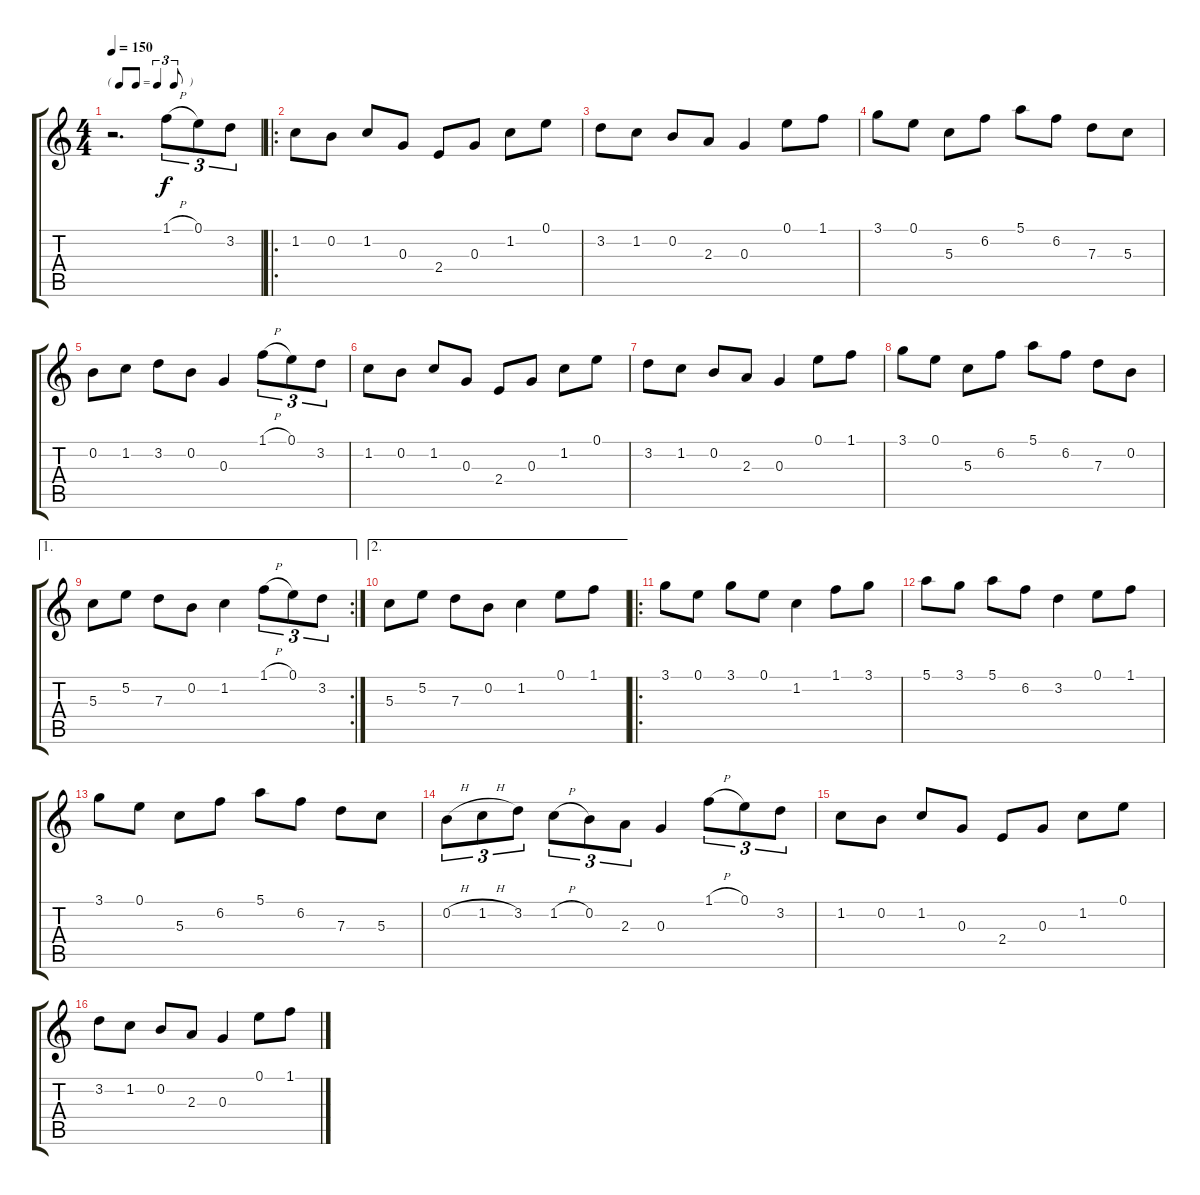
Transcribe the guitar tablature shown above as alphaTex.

\track "" {instrument acousticguitarsteel}
\staff {score tabs}
\tuning (E4 B3 G3 D3 A2 E2) {hide}
\ts (4 4)
\tf triplet8th
\tempo 150
\clef g2
\ks c
r.2{d dy f instrument acousticguitarsteel} 1.1{h}.8{tu (3 2)} 0.1.8{tu (3 2)} 3.2.8{tu (3 2)} |
\ro
1.2.8 0.2.8 1.2.8 0.3.8 2.4.8 0.3.8 1.2.8 0.1.8 |
3.2.8 1.2.8 0.2.8 2.3.8 0.3.4 0.1.8 1.1.8 |
3.1.8 0.1.8 5.3.8 6.2.8 5.1.8 6.2.8 7.3.8 5.3.8 |
0.2.8 1.2.8 3.2.8 0.2.8 0.3.4 1.1{h}.8{tu (3 2)} 0.1.8{tu (3 2)} 3.2.8{tu (3 2)} |
1.2.8 0.2.8 1.2.8 0.3.8 2.4.8 0.3.8 1.2.8 0.1.8 |
3.2.8 1.2.8 0.2.8 2.3.8 0.3.4 0.1.8 1.1.8 |
3.1.8 0.1.8 5.3.8 6.2.8 5.1.8 6.2.8 7.3.8 0.2.8 |
\ae 1
\rc 2
5.3.8 5.2.8 7.3.8 0.2.8 1.2.4 1.1{h}.8{tu (3 2)} 0.1.8{tu (3 2)} 3.2.8{tu (3 2)} |
\ae 2
5.3.8 5.2.8 7.3.8 0.2.8 1.2.4 0.1.8 1.1.8 |
\ro
3.1.8 0.1.8 3.1.8 0.1.8 1.2.4 1.1.8 3.1.8 |
5.1.8 3.1.8 5.1.8 6.2.8 3.2.4 0.1.8 1.1.8 |
3.1.8 0.1.8 5.3.8 6.2.8 5.1.8 6.2.8 7.3.8 5.3.8 |
0.2{h}.8{tu (3 2)} 1.2{h}.8{tu (3 2)} 3.2.8{tu (3 2)} 1.2{h}.8{tu (3 2)} 0.2.8{tu (3 2)} 2.3.8{tu (3 2)} 0.3.4 1.1{h}.8{tu (3 2)} 0.1.8{tu (3 2)} 3.2.8{tu (3 2)} |
1.2.8 0.2.8 1.2.8 0.3.8 2.4.8 0.3.8 1.2.8 0.1.8 |
3.2.8 1.2.8 0.2.8 2.3.8 0.3.4 0.1.8 1.1.8
